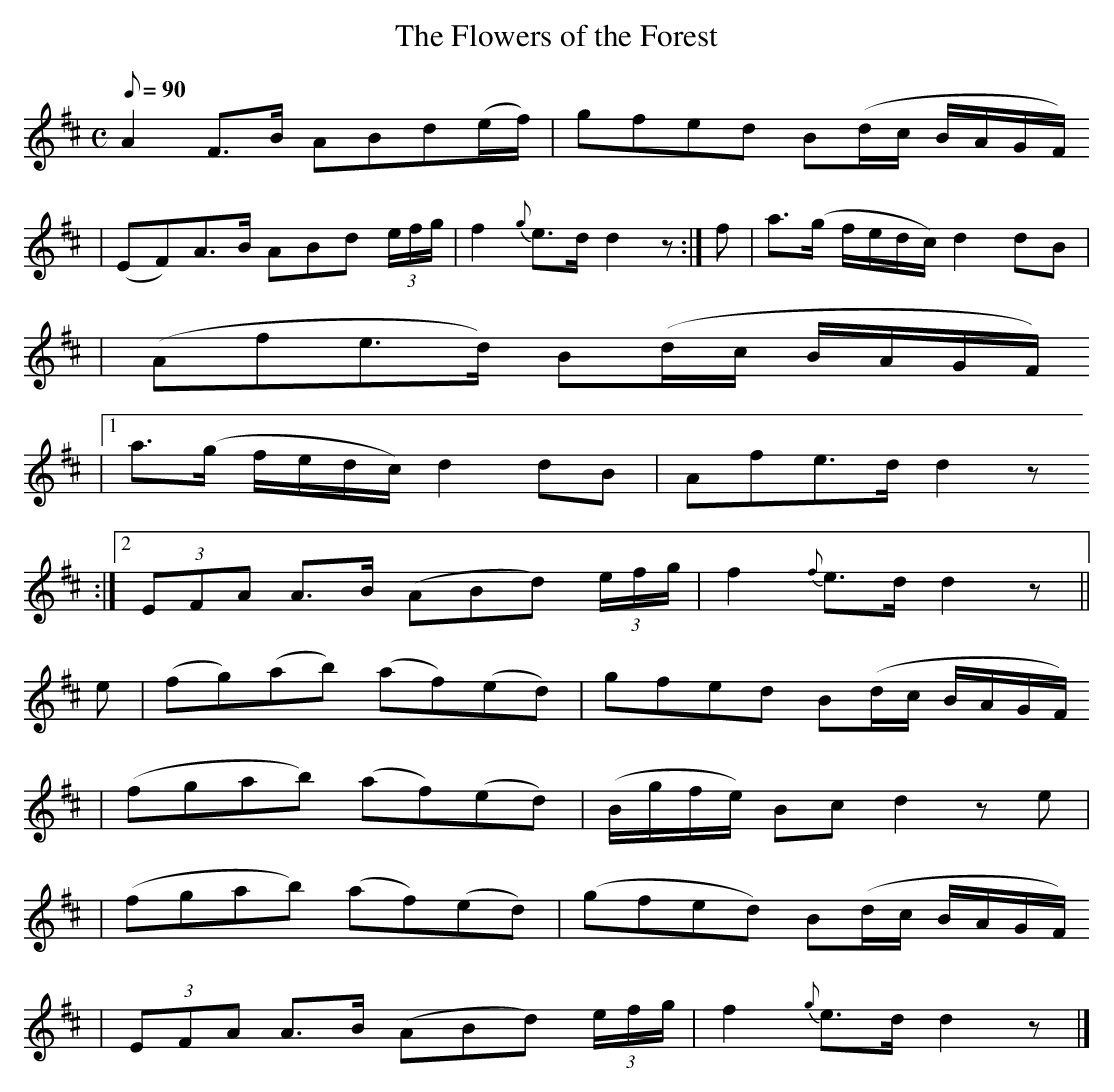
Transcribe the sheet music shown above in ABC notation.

X:1
T: The Flowers of the Forest
M: C
L: 1/8
Q: 90
K: D
A2 F>B ABd(e/2f/2) | gfed B(d/2c/2 B/2A/2G/2F/2)
| (EF)A>B ABd (3e/2f/2g/2 | f2 {g}e>d d2 z :| f | a>(g f/2e/2d/2c/2) d2 dB |
| (Afe>d) B(d/2c/2  B/2A/2G/2F/2)
|1 a>(g f/2e/2d/2c/2) d2 dB | Afe>d d2 z
:|2 (3EFA A>B (ABd) (3e/2f/2g/2 | f2 {f}e>d d2 z ||
e
| (fg)(ab) (af)(ed) | gfed B(d/2c/2 B/2A/2G/2F/2)
| (fgab) (af)(ed) | (B/2g/2f/2e/2) Bc d2 z e |
| (fgab) (af)(ed) | (gfed) B(d/2c/2 B/2A/2G/2F/2)
| (3EFA A>B (ABd) (3e/2f/2g/2 | f2 {g}e>d d2 z |]
